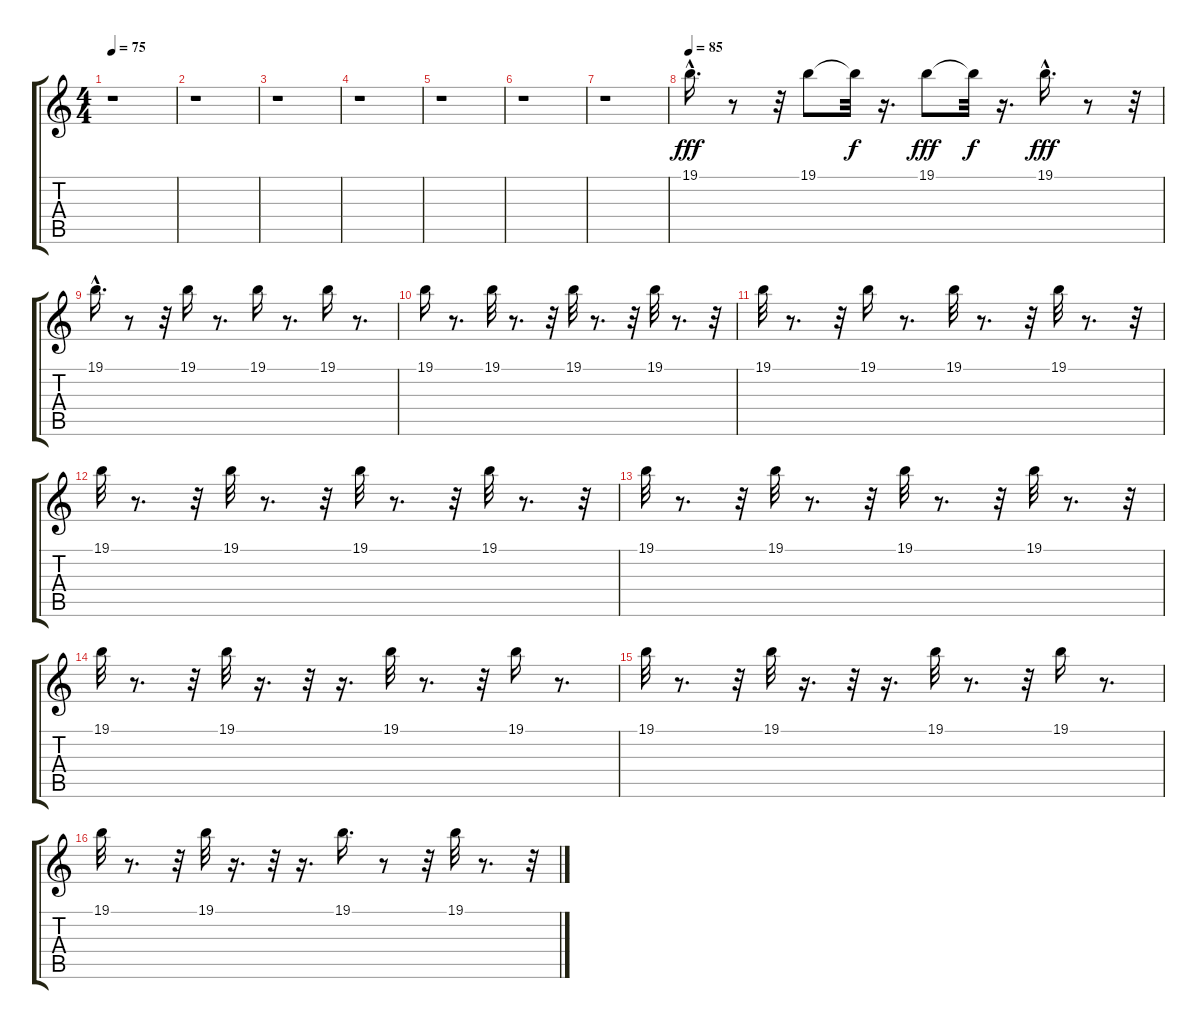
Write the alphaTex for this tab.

\track "" {instrument brightacousticpiano}
\staff {score tabs}
\tuning (E4 B3 G3 D3 A2 E2) {hide}
\ts (4 4)
\tempo 75
\clef g2
\ks c
r.1{dy fff} |
r.1 |
r.1 |
r.1 |
r.1 |
r.1 |
r.1 |
\tempo 85
19.1{hac}.16{d} r.8 r.32 19.1.8 19.1{t}.32{dy f} r.16{d} 19.1.8{dy fff} 19.1{t}.32{dy f} r.16{d} 19.1{hac}.16{d dy fff} r.8 r.32 |
19.1{hac}.16{d} r.8 r.32 19.1.16 r.8{d} 19.1.16 r.8{d} 19.1.16 r.8{d} |
19.1.16 r.8{d} 19.1.32 r.8{d} r.32 19.1.32 r.8{d} r.32 19.1.32 r.8{d} r.32 |
19.1.32 r.8{d} r.32 19.1.16 r.8{d} 19.1.32 r.8{d} r.32 19.1.32 r.8{d} r.32 |
19.1.32 r.8{d} r.32 19.1.32 r.8{d} r.32 19.1.32 r.8{d} r.32 19.1.32 r.8{d} r.32 |
19.1.32 r.8{d} r.32 19.1.32 r.8{d} r.32 19.1.32 r.8{d} r.32 19.1.32 r.8{d} r.32 |
19.1.32 r.8{d} r.32 19.1.32 r.16{d} r.32 r.16{d} 19.1.32 r.8{d} r.32 19.1.16 r.8{d} |
19.1.32 r.8{d} r.32 19.1.32 r.16{d} r.32 r.16{d} 19.1.32 r.8{d} r.32 19.1.16 r.8{d} |
19.1.32 r.8{d} r.32 19.1.32 r.16{d} r.32 r.16{d} 19.1.16{d} r.8 r.32 19.1.32 r.8{d} r.32
